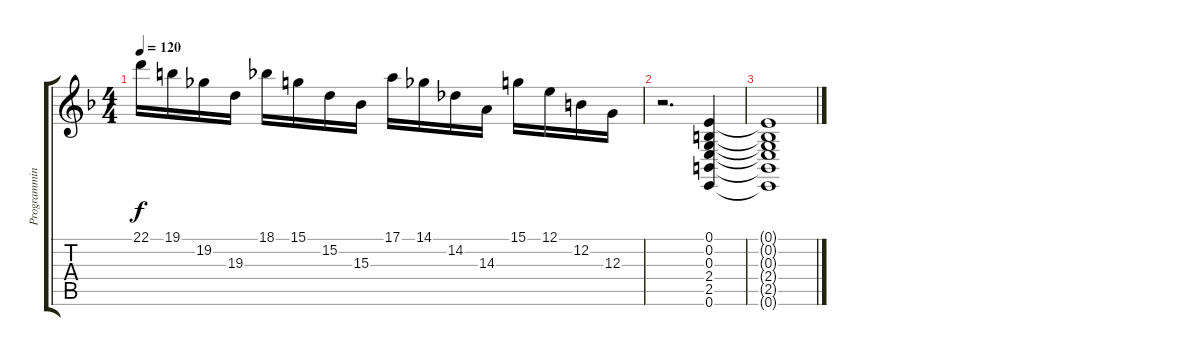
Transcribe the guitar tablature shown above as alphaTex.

\track ("Programming" "Programmin") {instrument stringensemble1}
\staff {score tabs}
\tuning (E4 B3 G3 D3 A2 E2) {hide}
\ts (4 4)
\tempo 120
\clef g2
\ks f
22.1.16{dy f} 19.1.16 19.2.16 19.3.16 18.1.16 15.1.16 15.2.16 15.3.16 17.1.16 14.1.16 14.2.16 14.3.16 15.1.16 12.1.16 12.2.16 12.3.16 |
r.2{d} (0.1 0.2 0.3 2.4 2.5 0.6).4{volume 15 instrument stringensemble1} |
(0.1{t} 0.2{t} 0.3{t} 2.4{t} 2.5{t} 0.6{t}).1
